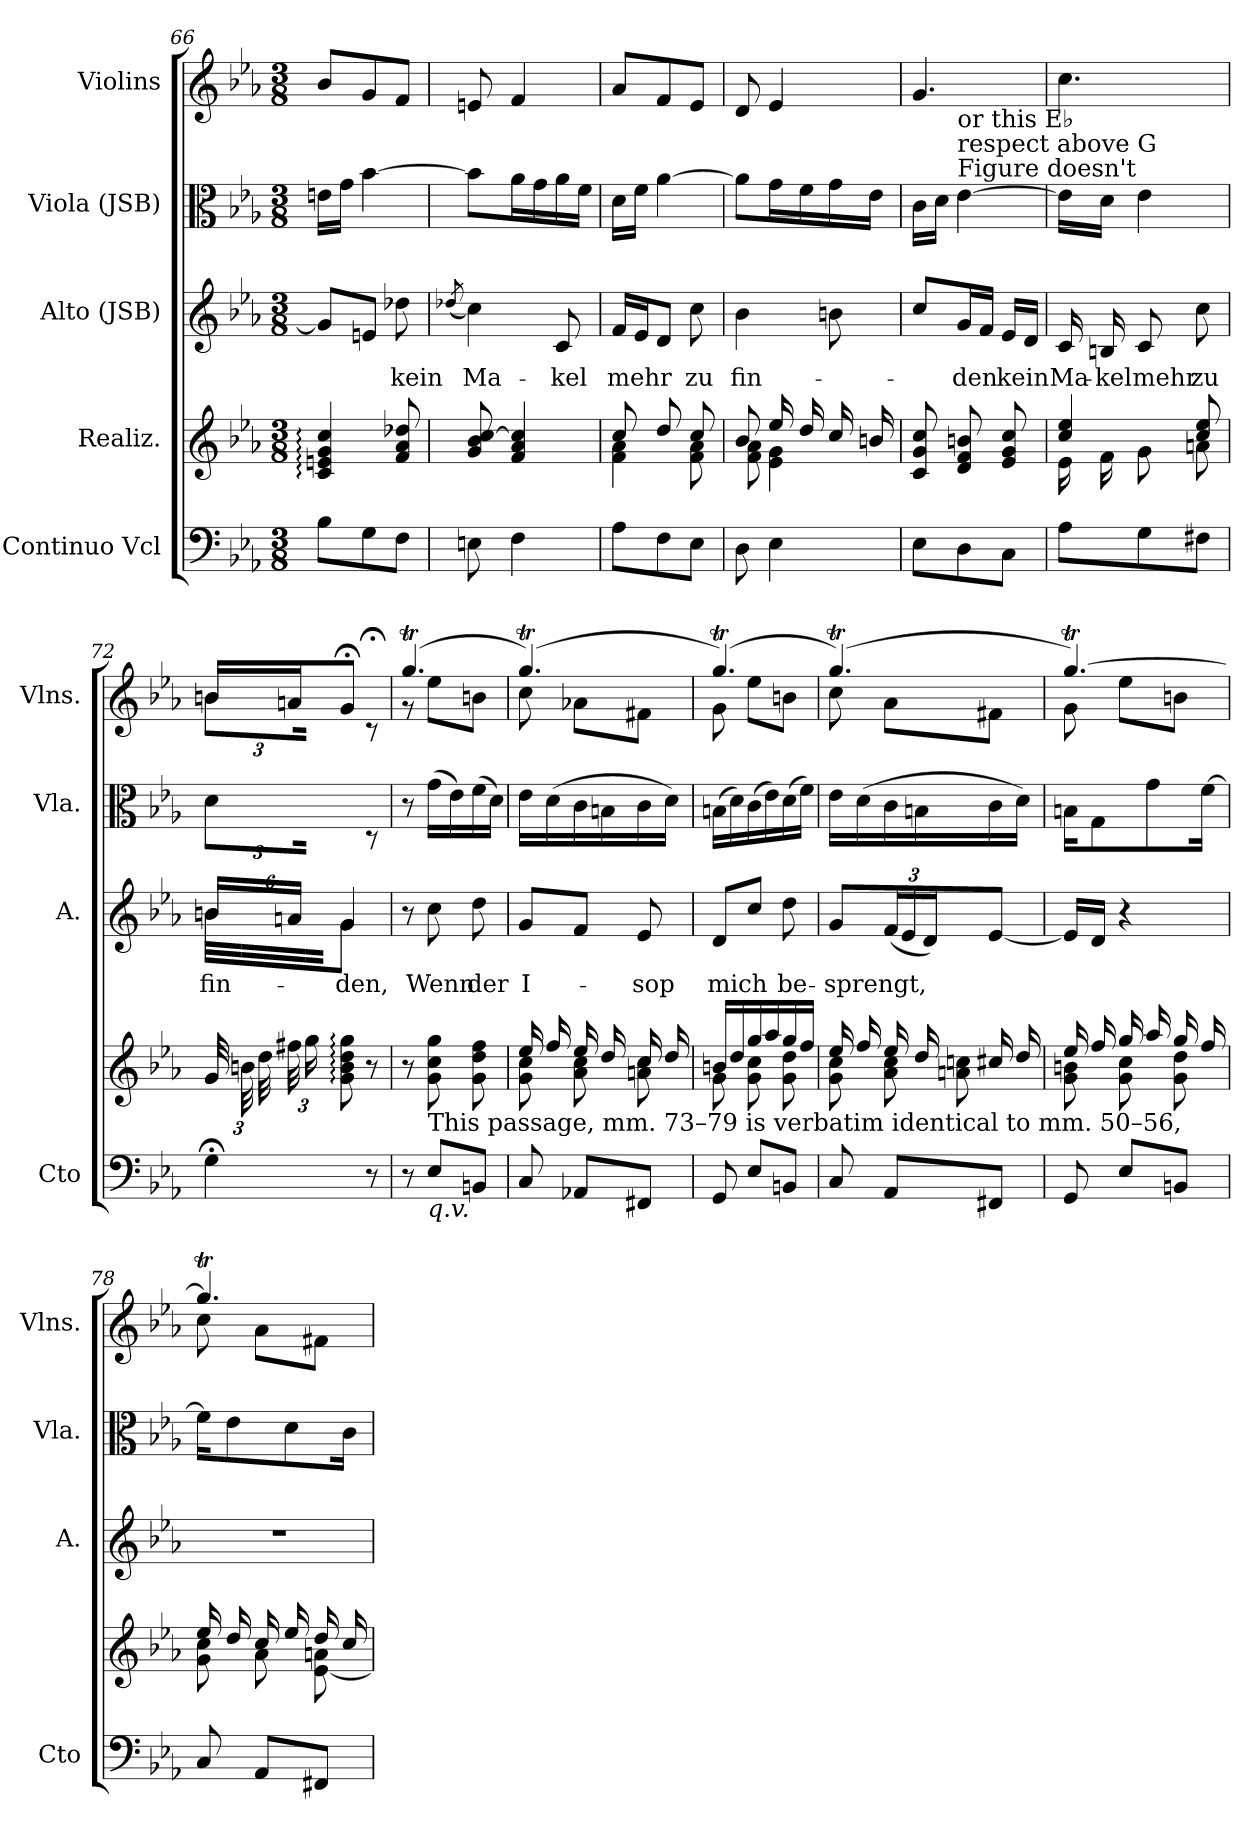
**kern	**kern	**kern	**text	**kern	**kern
*part5	*part4	*part3	*part3	*part2	*part1
*staff5	*staff4	*staff3	*staff3	*staff2	*staff1
*I"Continuo Vcl	*I"Realiz.	*I"Alto (JSB)	*	*I"Viola (JSB)	*I"Violins
*I'Cto	*	*I'A.	*	*I'Vla.	*I'Vlns.
*clefF4	*clefG2	*clefG2	*	*clefC3	*clefG2
*k[b-e-a-]	*k[b-e-a-]	*k[b-e-a-]	*	*k[b-e-a-]	*k[b-e-a-]
*M3/8	*M3/8	*M3/8	*	*M3/8	*M3/8
=66	=66	=66	=66	=66	=66
8B-\L	4c/: 4en/: 4g/: 4cc/:	8g/L]	.	16en\LL	8b-/L
.	.	.	.	16g\JJ	.
8G\	.	8en/J	.	[4b-\	8g/
!	!	!	!LO:LY:b	!	!
8F\J	8f/ 8a-/ 8dd-X/	8dd-X\	kein	.	8f/J
=67	=67	=67	=67	=67	=67
.	.	(8qdd-X/	.	.	.
!	!	!	!LO:LY:b	!	!
8En\	8g/ 8b-/ [8cc/	4cc\)	Ma-	8b-\L]	8en/
4F\	4f/ 4a-/ 4cc/]	.	.	16a-\L	4f/
.	.	.	.	16g\	.
!	!	!	!LO:LY:b	!	!
.	.	8c/	-kel	16a-\	.
.	.	.	.	16f\JJ	.
!!LO:PB:g=z
=68	=68	=68	=68	=68	=68
*	*^	*	*	*	*
!	!	!	!	!LO:LY:b	!	!
8A-\L	8cc/	4f\ 4a-\	16f/LL	mehr	16d\LL	8a-/L
.	.	.	16e-/J	.	16f\JJ	.
8F\	8dd/	.	8d/J	.	[4a-\	8f/
!	!	!	!	!LO:LY:b	!	!
8E-\J	8cc/	8f\ 8a-\	8cc\	zu	.	8e-/J
=69	=69	=69	=69	=69	=69	=69
!	!	!	!	!LO:LY:b	!	!
8D\	8b-/	8f\ 8a-\	4b-\	fin-	8a-\L]	8d/
4E-\	16ee-/	4e-\ 4g\	.	.	16g\L	4e-/
.	16dd/	.	.	.	16f\	.
.	16cc/	.	8bn\	.	16g\	.
.	16bn/	.	.	.	16e-\JJ	.
*	*v	*v	*	*	*	*
=70	=70	=70	=70	=70	=70
8E-\L	8c/ 8g/ 8cc/	8cc/L	.	16c\LL	4.g/
.	.	.	.	16d\JJ	.
!	!	!	!	!LO:TX:a:t=Figure doesn't	!
!	!	!	!	!LO:TX:a:t=respect above G	!
!	!	!	!	!LO:TX:a:t=or this E♭	!
!	!	!	!LO:LY:b	!	!
8D\	8d/ 8f/ 8bn/	16g/L	-den	[4e-\	.
.	.	16f/JJ	.	.	.
!	!	!	!LO:LY:b	!	!
8C\J	8e-/ 8g/ 8cc/	16e-/LL	kein	.	.
.	.	16d/JJ	.	.	.
=71	=71	=71	=71	=71	=71
*	*	*	*	*	*MM57
*	*^	*	*	*	*
!	!	!	!	!LO:LY:b	!	!
8A-\L	4cc/ 4ee-/	16e-\	16c/	Ma-	16e-\LL]	4.cc\
!	!	!	!	!LO:LY:b	!	!
.	.	16f\	16Bn/	-kel	16d\JJ	.
!	!	!	!	!LO:LY:b	!	!
8G\	.	8g\	8c/	mehr	4e-\	.
!	!	!	!	!LO:LY:b	!	!
8F#X\J	8cc/ 8ee-/	8an\	8cc\	zu	.	.
*	*v	*v	*	*	*	*
=72	=72	=72	=72	=72	=72
*	*Xbrackettup	*	*	*	*
*	*^	*	*	*	*
!	!	!	!	!LO:LY:b	!	!
*	*v	*v	*^	*	*^	*^
*	*	*	*Xbrackettup	*	*	*Xbrackettup	*	*Xbrackettup
*	*	*v	*v	*	*	*	*v	*v
*	*	*	*	*v	*v	*
*	*	*	*	*	*MM15
*	*	*^	*	*^	*^
4G;<\	48g/	16bn/LL	48b\LLL	fin-	16d\LLyy	12d\L	16bn/LL	12b\L
.	48bn\	.	48cc\yy	.	.	.	.	.
.	48dd\	.	48dd\yy	.	.	.	.	.
.	48ff#X\	16an/JJ	48cc\yy	.	16c\J	.	16an/J	.
*	*	*	*	*	*	*	*MM11	*
.	24gg\	.	48b\yy	.	.	24c\Jkyy	.	24a\Jkyy
.	.	.	48a\JJyy	.	.	.	.	.
*	*	*	*	*	*	*	*MM30	*
!	!	!	!	!LO:LY:b	!	!	!	!
.	8g\: 8b\: 8dd\: 8gg\:	4g/	8g\J	-den,	8Bn\J	4ryy	8g;</J	4ryy
8r	8r	.	8rffyy	.	8rD	.	8r;<c	.
*	*	*v	*v	*	*	*	*	*
*	*	*	*	*v	*v	*	*
!!LO:LB:g=z	!!
=73	=73	=73	=73	=73	=73	=73
*	*	*	*	*	*MM60	*
8r	8r	8r	.	8r	(4.ggt/	8r
!LO:TX:a:t=This passage, mm. 73–79 is verbatim identical to mm. 50–56,	!	!	!	!	!	!
!LO:TX:b:i:t=q.v.	!	!	!	!	!	!
!	!	!	!LO:LY:b	!	!	!
8E-/L	8g\ 8cc\ 8gg\	8cc\	Wenn	(16g\LL	.	8ee-\L
.	.	.	.	16e-\)	.	.
!	!	!	!LO:LY:b	!	!	!
8BBn/J	8g\ 8dd\ 8ff\	8dd\	der	(16f\	.	8bn\J
.	.	.	.	16d\JJ)	.	.
=74	=74	=74	=74	=74	=74	=74
*	*^	*	*	*	*	*
!	!	!	!	!LO:LY:b	!	!	!
8C/	16ee-/	8g\ 8cc\	8g/L	I-	16e-\LL	(4.ggt/)	8cc\
.	16ff/	.	.	.	(16d\	.	.
8AA-X/L	16ee-/	8a-\ 8cc\	8f/J	.	16c\	.	8a-X\L
.	16dd/	.	.	.	16Bn\	.	.
!	!	!	!	!LO:LY:b	!	!	!
8FF#X/J	16cc/	8an\ 8cc\	8e-/	-sop	16c\	.	8f#X\J
.	16dd/	.	.	.	16d\JJ)	.	.
=75	=75	=75	=75	=75	=75	=75	=75
!	!	!	!	!LO:LY:b	!	!	!
8GG/	16bn/LL	8g\	8d/L	mich	(16Bn\LL	(4.ggt/)	8g\
.	16dd/	.	.	.	16d\)	.	.
8E-/L	16gg/	8g\ 8cc\	8cc/J	.	(16c\	.	8ee-\L
.	16aa-/	.	.	.	16e-\)	.	.
!	!	!	!	!LO:LY:b	!	!	!
8BBn/J	16gg/	8g\ 8dd\	8dd\	be-	(16d\	.	8bn\J
.	16ff/JJ	.	.	.	16f\JJ)	.	.
=76	=76	=76	=76	=76	=76	=76	=76
!	!	!	!	!LO:LY:b	!	!	!
8C/	16ee-/	8g\ 8cc\	8g/L	-sprengt,	16e-\LL	(4.ggt/)	8cc\
.	16ff/	.	.	.	(16d\	.	.
8AA-/L	16ee-/	8a-\ 8cc\	(24f/L	.	16c\	.	8a-\L
.	.	.	24e-/	.	.	.	.
.	16dd/	.	.	.	16Bn\	.	.
.	.	.	24d/J)	.	.	.	.
8FF#X/J	16cc#X/	8an\ 8ccn\	[8e-/J	.	16c\	.	8f#X\J
.	16dd/	.	.	.	16d\JJ)	.	.
=77	=77	=77	=77	=77	=77	=77	=77
8GG/	16ee-/	8g\ 8bn\	16e-/LL]	.	16Bn\KL	[4.ggt/)	8g\
.	16ff/	.	16d/JJ	.	8G\	.	.
8E-/L	16gg/	8g\ 8cc\	4r	.	.	.	8ee-\L
.	16aa-/	.	.	.	8g\	.	.
8BBn/J	16gg/	8g\ 8dd\	.	.	.	.	8bn\J
.	16ff/	.	.	.	[16f\Jk	.	.
=78	=78	=78	=78	=78	=78	=78	=78
8C/	16ee-/	8g\ 8cc\	4.r	.	16f\KL]	4.ggt/]	8cc\
.	16dd/	.	.	.	8e-\	.	.
8AA-/L	16cc/	8a-\	.	.	.	.	8a-\L
.	16ee-/	.	.	.	8d\	.	.
8FF#X/J	16dd/	[8e-\ 8an\	.	.	.	.	8f#X\J
.	16cc/	.	.	.	16c\Jk	.	.
*	*v	*v	*	*	*	*v	*v
=	=	=	=	=	=
*-	*-	*-	*-	*-	*-
